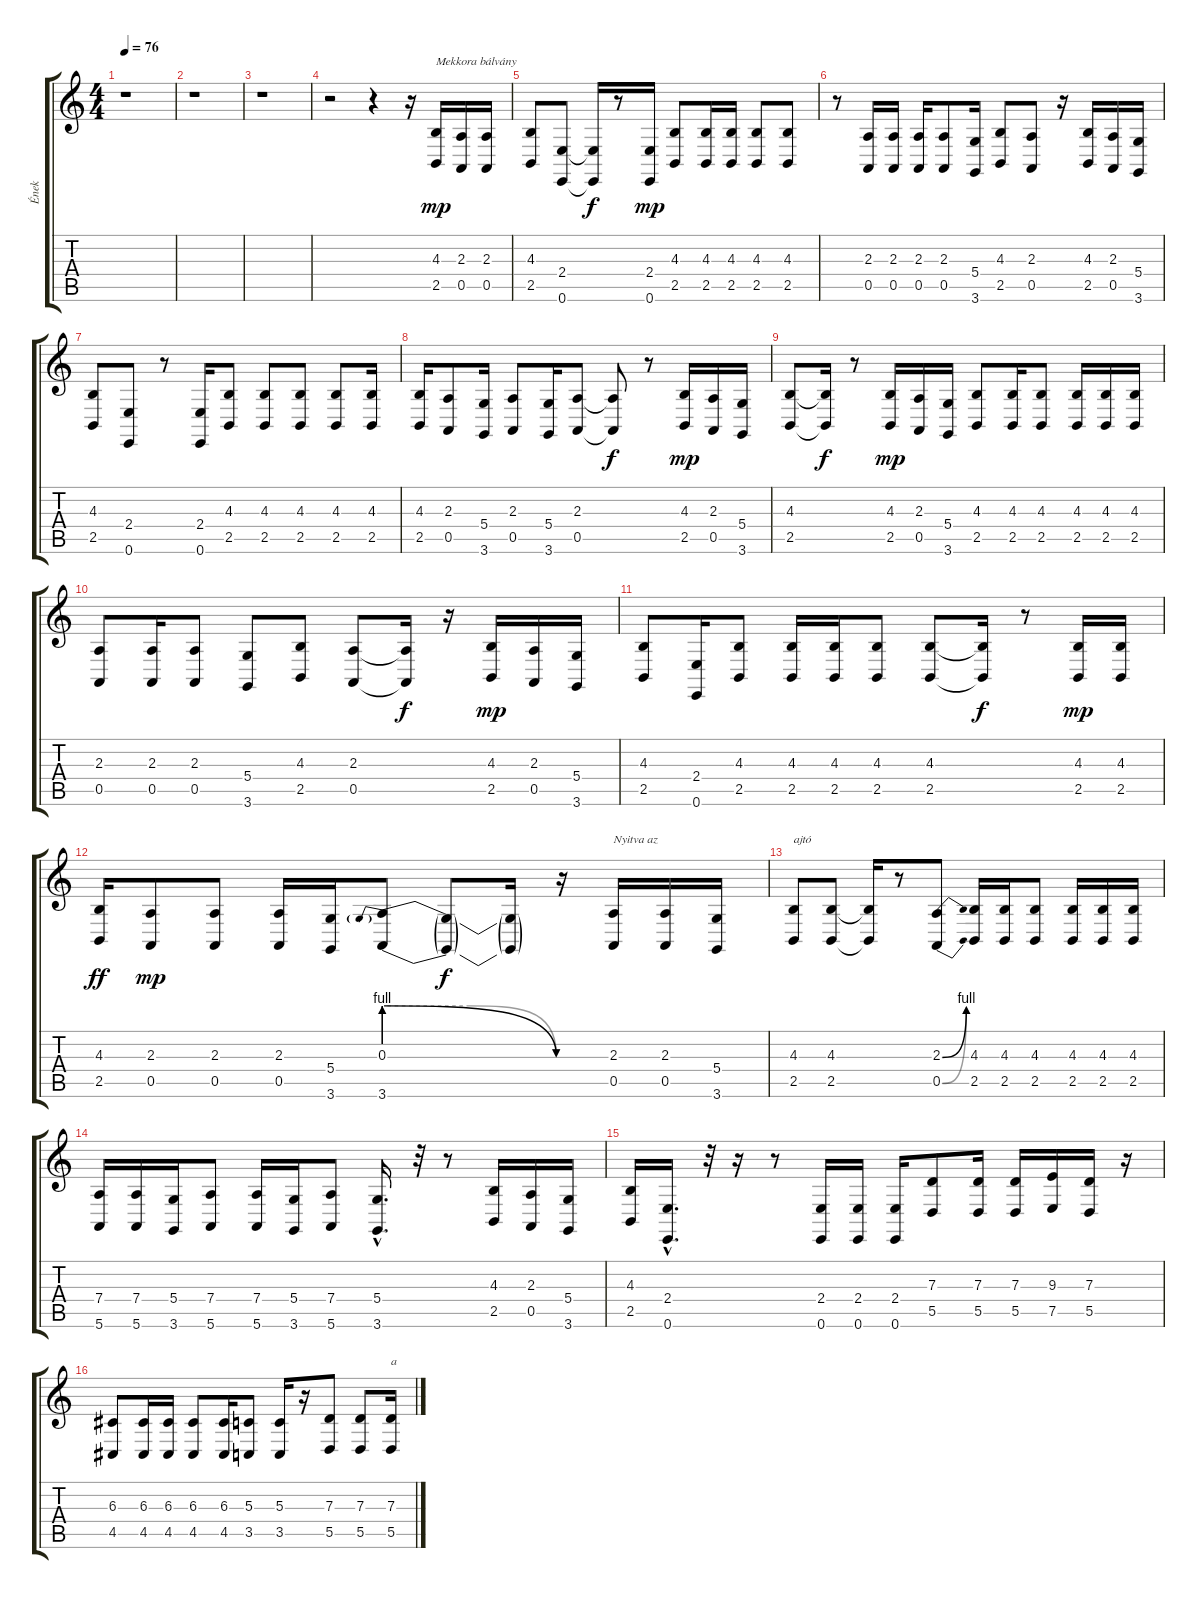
\track ("Ének" "Ének") {instrument lead5charang}
\staff {score tabs}
\tuning (E4 B3 G3 D3 A2 E2) {hide}
\ts (4 4)
\tempo 76
\clef g2
\ks c
r.1{dy mp instrument lead5charang} |
r.1 |
r.1 |
r.2 r.4 r.16 (4.3 2.5).16{txt "Mekkora bálvány"} (2.3 0.5).16 (2.3 0.5).16 |
(4.3 2.5).8 (2.4 0.6).8 (2.4{t} 0.6{t}).16{dy f} r.8 (2.4 0.6).16{dy mp} (4.3 2.5).8 (4.3 2.5).16 (4.3 2.5).16 (4.3 2.5).8 (4.3 2.5).8 |
r.8 (2.3 0.5).16 (2.3 0.5).16 (2.3 0.5).16 (2.3 0.5).8 (5.4 3.6).16 (4.3 2.5).8 (2.3 0.5).8 r.16 (4.3 2.5).16 (2.3 0.5).16 (5.4 3.6).16 |
(4.3 2.5).8 (2.4 0.6).8 r.8 (2.4 0.6).16 (4.3 2.5).8 (4.3 2.5).8 (4.3 2.5).8 (4.3 2.5).8 (4.3 2.5).16 |
(4.3 2.5).16 (2.3 0.5).8 (5.4 3.6).16 (2.3 0.5).8 (5.4 3.6).16 (2.3 0.5).8 (2.3{t} 0.5{t}).8{dy f} r.8 (4.3 2.5).16{dy mp} (2.3 0.5).16 (5.4 3.6).16 |
(4.3 2.5).8 (4.3{t} 2.5{t}).16{dy f} r.8 (4.3 2.5).16{dy mp} (2.3 0.5).16 (5.4 3.6).16 (4.3 2.5).8 (4.3 2.5).16 (4.3 2.5).8 (4.3 2.5).16 (4.3 2.5).16 (4.3 2.5).16 |
(2.3 0.5).8 (2.3 0.5).16 (2.3 0.5).8 (5.4 3.6).8 (4.3 2.5).8 (2.3 0.5).8 (2.3{t} 0.5{t}).16{dy f} r.16 (4.3 2.5).16{dy mp} (2.3 0.5).16 (5.4 3.6).16 |
(4.3 2.5).8 (2.4 0.6).16 (4.3 2.5).8 (4.3 2.5).16 (4.3 2.5).16 (4.3 2.5).8 (4.3 2.5).8 (4.3{t} 2.5{t}).16{dy f} r.8 (4.3 2.5).16{dy mp} (4.3 2.5).16 |
(4.3 2.5).16{dy ff} (2.3 0.5).8{dy mp} (2.3 0.5).8 (2.3 0.5).16 (5.4 3.6).16 (0.3{be (prebendrelease 0 4 60 0)} 3.6{be (custom 0 4 20 4 25 4 30 4 60 0)}).8 (0.3{t} 3.6{t}).8{dy f} (0.3{t} 3.6{t}).16 r.16 (2.3 0.5).16{txt "Nyitva az"} (2.3 0.5).16 (5.4 3.6).16 |
(4.3 2.5).8{txt "ajtó"} (4.3 2.5).8 (4.3{t} 2.5{t}).16 r.8 (2.3{be (bend 0 0 60 4)} 0.5{be (bend 0 0 60 4)}).8 (4.3 2.5).16 (4.3 2.5).16 (4.3 2.5).8 (4.3 2.5).16 (4.3 2.5).16 (4.3 2.5).16 |
(7.4 5.6).16 (7.4 5.6).16 (5.4 3.6).16 (7.4 5.6).8 (7.4 5.6).16 (5.4 3.6).16 (7.4 5.6).8 (5.4{hac} 3.6{hac}).16{d} r.32 r.8 (4.3 2.5).16 (2.3 0.5).16 (5.4 3.6).16 |
(4.3 2.5).16 (2.4{hac} 0.6{hac}).16{d} r.32 r.16 r.8 (2.4 0.6).16 (2.4 0.6).16 (2.4 0.6).16 (7.3 5.5).8 (7.3 5.5).16 (7.3 5.5).16 (9.3 7.5).16 (7.3 5.5).16 r.16 |
(6.3 4.5).8 (6.3 4.5).16 (6.3 4.5).16 (6.3 4.5).8 (6.3 4.5).16 (5.3 3.5).8 (5.3 3.5).16 r.16 (7.3 5.5).8 (7.3 5.5).8 (7.3 5.5).16{txt "a"}
